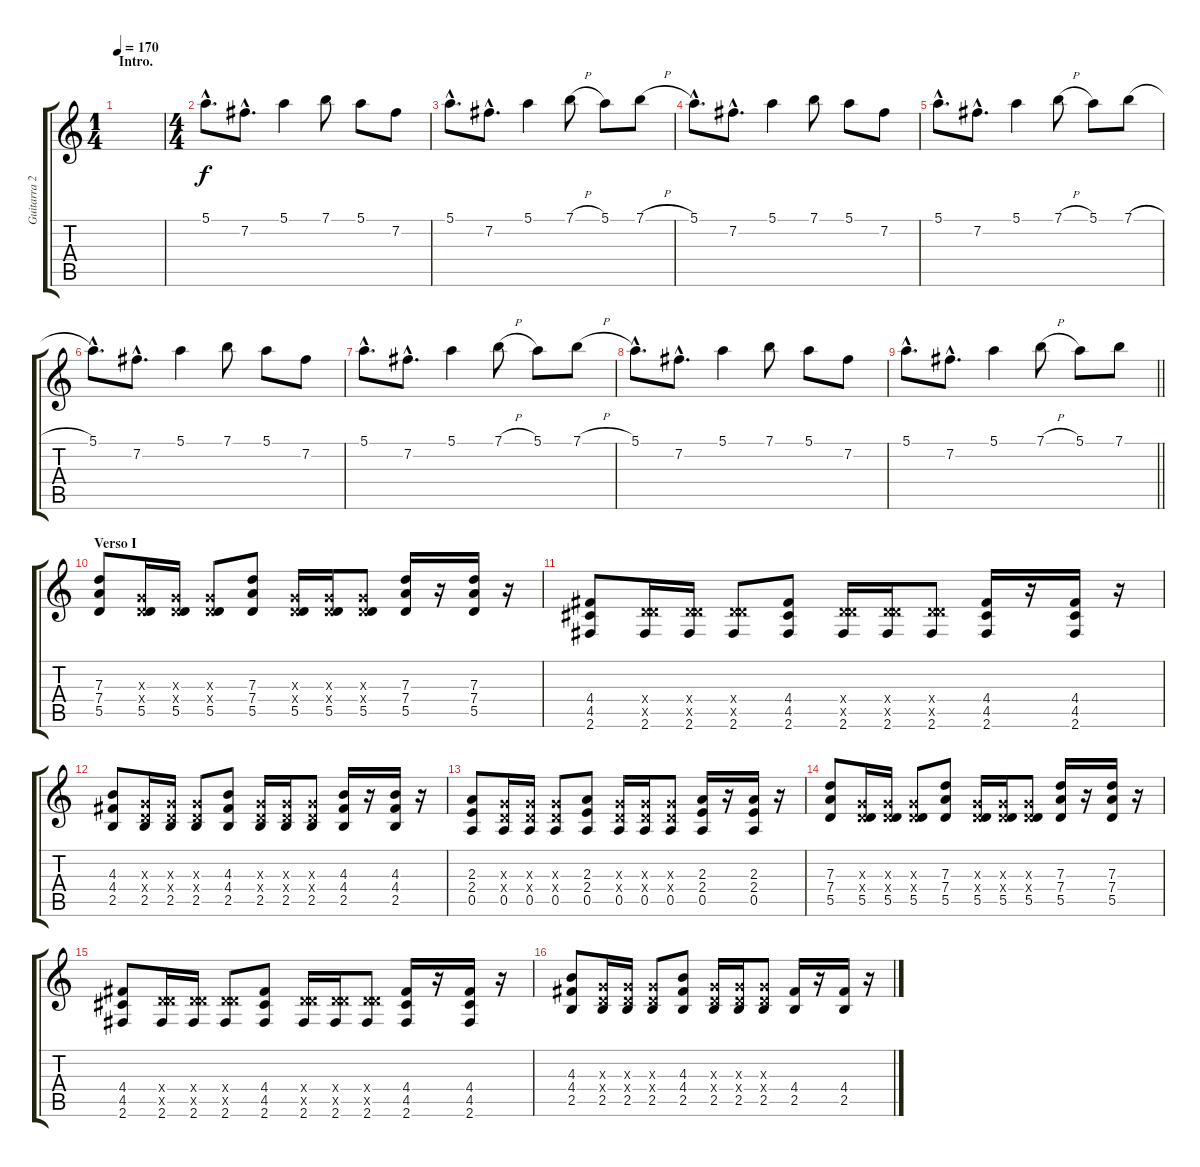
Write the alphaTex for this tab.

\track ("Guitarra 2 - Erik" "Guitarra 2") {instrument distortionguitar}
\staff {score tabs}
\tuning (E4 B3 G3 D3 A2 E2) {hide}
\ts (1 4)
\section ("" "Intro.")
\tempo 170
\clef g2
\ks c
|
\ts (4 4)
5.1{hac}.8{d} 7.2{hac}.8{d} 5.1.4 7.1.8 5.1.8 7.2.8 |
5.1{hac}.8{d} 7.2{hac}.8{d} 5.1.4 7.1{h}.8 5.1.8 7.1{h}.8 |
5.1{hac}.8{d} 7.2{hac}.8{d} 5.1.4 7.1.8 5.1.8 7.2.8 |
5.1{hac}.8{d} 7.2{hac}.8{d} 5.1.4 7.1{h}.8 5.1.8 7.1{h}.8 |
5.1{hac}.8{d} 7.2{hac}.8{d} 5.1.4 7.1.8 5.1.8 7.2.8 |
5.1{hac}.8{d} 7.2{hac}.8{d} 5.1.4 7.1{h}.8 5.1.8 7.1{h}.8 |
5.1{hac}.8{d} 7.2{hac}.8{d} 5.1.4 7.1.8 5.1.8 7.2.8 |
\barLineRight lightlight
5.1{hac}.8{d} 7.2{hac}.8{d} 5.1.4 7.1{h}.8 5.1.8 7.1.8 |
\section ("" "Verso I")
(7.3 7.4 5.5).8 (0.3{x} 0.4{x} 5.5).16 (0.3{x} 0.4{x} 5.5).16 (0.3{x} 0.4{x} 5.5).8 (7.3 7.4 5.5).8 (0.3{x} 0.4{x} 5.5).16 (0.3{x} 0.4{x} 5.5).16 (0.3{x} 0.4{x} 5.5).8 (7.3 7.4 5.5).16 r.16 (7.3 7.4 5.5).16 r.16 |
(4.4 4.5 2.6).8 (0.4{x} 5.5{x} 2.6).16 (0.4{x} 5.5{x} 2.6).16 (0.4{x} 5.5{x} 2.6).8 (4.4 4.5 2.6).8 (0.4{x} 5.5{x} 2.6).16 (0.4{x} 5.5{x} 2.6).16 (0.4{x} 5.5{x} 2.6).8 (4.4 4.5 2.6).16 r.16 (4.4 4.5 2.6).16 r.16 |
(4.3 4.4 2.5).8 (0.3{x} 0.4{x} 2.5).16 (0.3{x} 0.4{x} 2.5).16 (0.3{x} 0.4{x} 2.5).8 (4.3 4.4 2.5).8 (0.3{x} 0.4{x} 2.5).16 (0.3{x} 0.4{x} 2.5).16 (0.3{x} 0.4{x} 2.5).8 (4.3 4.4 2.5).16 r.16 (4.3 4.4 2.5).16 r.16 |
(2.3 2.4 0.5).8 (0.3{x} 0.4{x} 0.5).16 (0.3{x} 0.4{x} 0.5).16 (0.3{x} 0.4{x} 0.5).8 (2.3 2.4 0.5).8 (0.3{x} 0.4{x} 0.5).16 (0.3{x} 0.4{x} 0.5).16 (0.3{x} 0.4{x} 0.5).8 (2.3 2.4 0.5).16 r.16 (2.3 2.4 0.5).16 r.16 |
(7.3 7.4 5.5).8 (0.3{x} 0.4{x} 5.5).16 (0.3{x} 0.4{x} 5.5).16 (0.3{x} 0.4{x} 5.5).8 (7.3 7.4 5.5).8 (0.3{x} 0.4{x} 5.5).16 (0.3{x} 0.4{x} 5.5).16 (0.3{x} 0.4{x} 5.5).8 (7.3 7.4 5.5).16 r.16 (7.3 7.4 5.5).16 r.16 |
(4.4 4.5 2.6).8 (0.4{x} 5.5{x} 2.6).16 (0.4{x} 5.5{x} 2.6).16 (0.4{x} 5.5{x} 2.6).8 (4.4 4.5 2.6).8 (0.4{x} 5.5{x} 2.6).16 (0.4{x} 5.5{x} 2.6).16 (0.4{x} 5.5{x} 2.6).8 (4.4 4.5 2.6).16 r.16 (4.4 4.5 2.6).16 r.16 |
(4.3 4.4 2.5).8 (0.3{x} 0.4{x} 2.5).16 (0.3{x} 0.4{x} 2.5).16 (0.3{x} 0.4{x} 2.5).8 (4.3 4.4 2.5).8 (0.3{x} 0.4{x} 2.5).16 (0.3{x} 0.4{x} 2.5).16 (0.3{x} 0.4{x} 2.5).8 (4.4 2.5).16 r.16 (4.4 2.5).16 r.16
